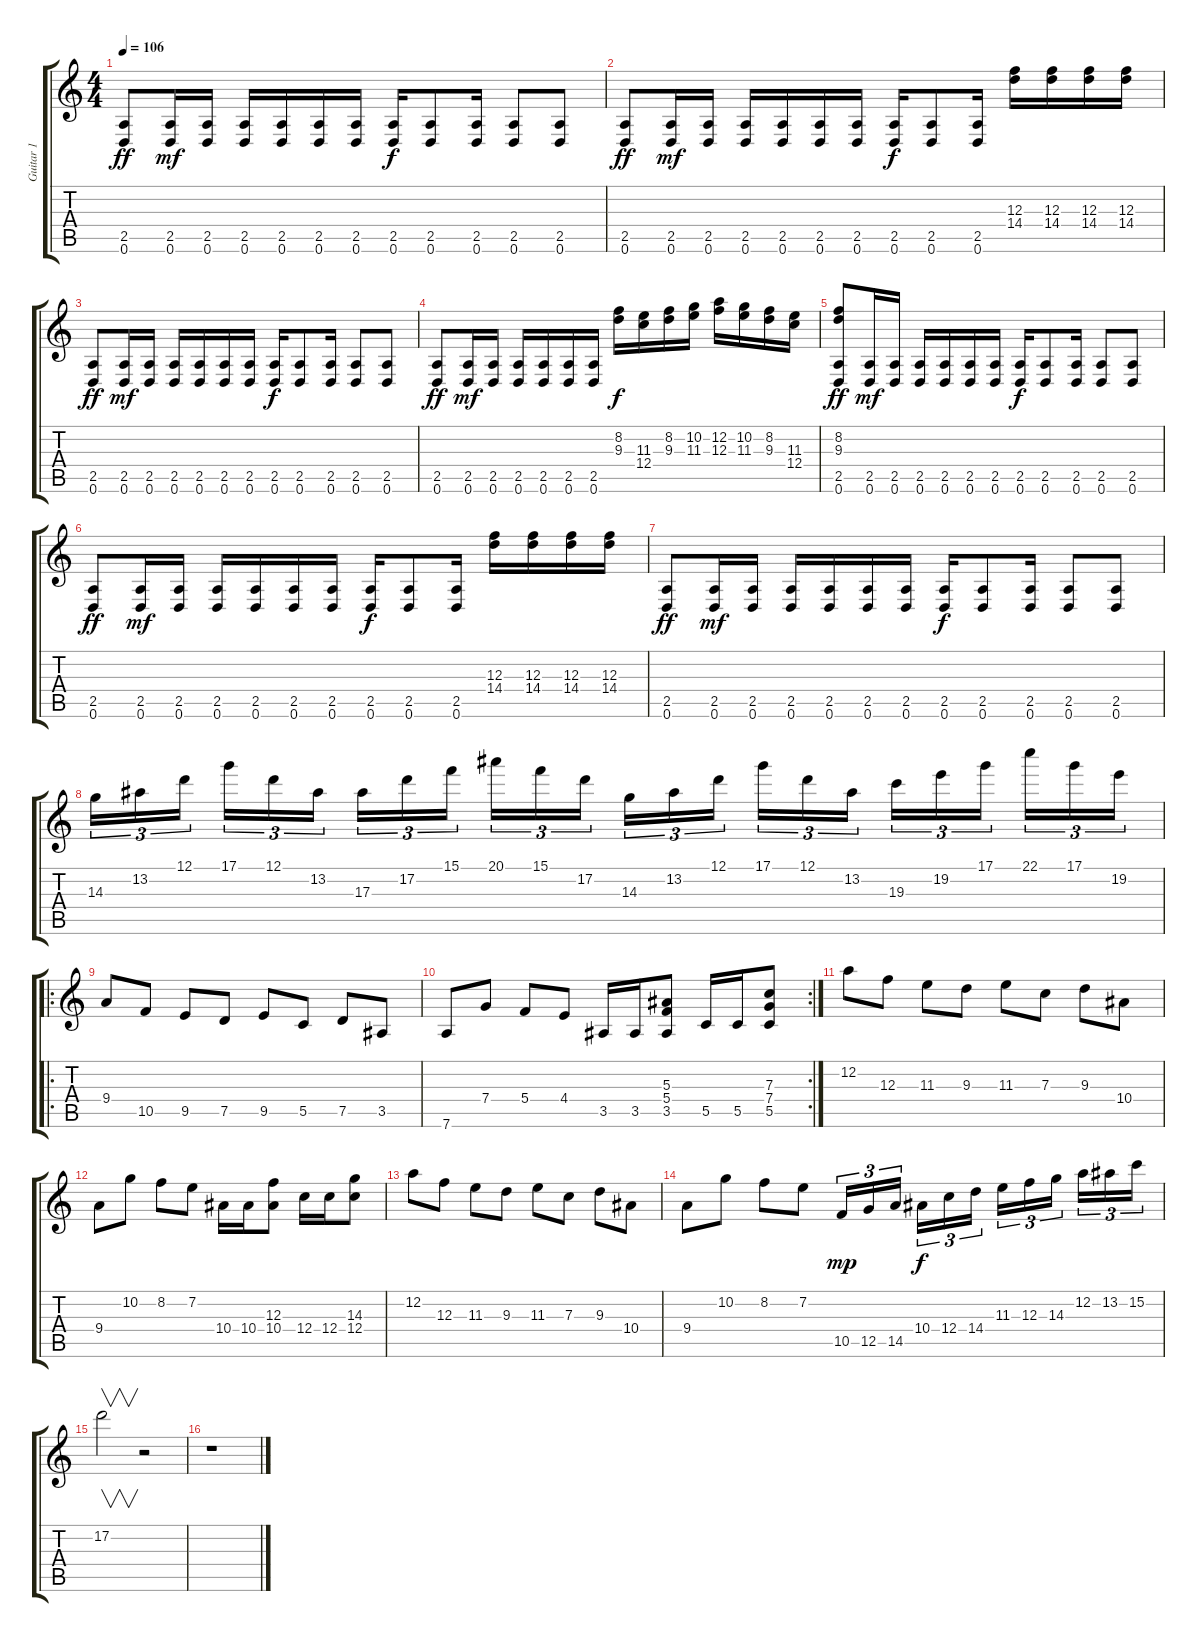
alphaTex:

\track ("Guitar 1" "Guitar 1") {instrument overdrivenguitar}
\staff {score tabs}
\tuning (D4 A3 F3 C3 G2 D2) {hide}
\ts (4 4)
\tempo 106
\clef g2
\ks c
(2.5 0.6).8{dy ff instrument overdrivenguitar} (2.5 0.6).16{dy mf} (2.5 0.6).16 (2.5 0.6).16 (2.5 0.6).16 (2.5 0.6).16 (2.5 0.6).16 (2.5 0.6).16{dy f} (2.5 0.6).8 (2.5 0.6).16 (2.5 0.6).8 (2.5 0.6).8 |
(2.5 0.6).8{dy ff} (2.5 0.6).16{dy mf} (2.5 0.6).16 (2.5 0.6).16 (2.5 0.6).16 (2.5 0.6).16 (2.5 0.6).16 (2.5 0.6).16{dy f} (2.5 0.6).8 (2.5 0.6).16 (12.3 14.4).16 (12.3 14.4).16 (12.3 14.4).16 (12.3 14.4).16 |
(2.5 0.6).8{dy ff} (2.5 0.6).16{dy mf} (2.5 0.6).16 (2.5 0.6).16 (2.5 0.6).16 (2.5 0.6).16 (2.5 0.6).16 (2.5 0.6).16{dy f} (2.5 0.6).8 (2.5 0.6).16 (2.5 0.6).8 (2.5 0.6).8 |
(2.5 0.6).8{dy ff} (2.5 0.6).16{dy mf} (2.5 0.6).16 (2.5 0.6).16 (2.5 0.6).16 (2.5 0.6).16 (2.5 0.6).16 (8.2 9.3).16{dy f} (11.3 12.4).16 (8.2 9.3).16 (10.2 11.3).16 (12.2 12.3).16 (10.2 11.3).16 (8.2 9.3).16 (11.3 12.4).16 |
(8.2 9.3 2.5 0.6).8{dy ff} (2.5 0.6).16{dy mf} (2.5 0.6).16 (2.5 0.6).16 (2.5 0.6).16 (2.5 0.6).16 (2.5 0.6).16 (2.5 0.6).16{dy f} (2.5 0.6).8 (2.5 0.6).16 (2.5 0.6).8 (2.5 0.6).8 |
(2.5 0.6).8{dy ff} (2.5 0.6).16{dy mf} (2.5 0.6).16 (2.5 0.6).16 (2.5 0.6).16 (2.5 0.6).16 (2.5 0.6).16 (2.5 0.6).16{dy f} (2.5 0.6).8 (2.5 0.6).16 (12.3 14.4).16 (12.3 14.4).16 (12.3 14.4).16 (12.3 14.4).16 |
(2.5 0.6).8{dy ff} (2.5 0.6).16{dy mf} (2.5 0.6).16 (2.5 0.6).16 (2.5 0.6).16 (2.5 0.6).16 (2.5 0.6).16 (2.5 0.6).16{dy f} (2.5 0.6).8 (2.5 0.6).16 (2.5 0.6).8 (2.5 0.6).8 |
14.3.16{tu (3 2)} 13.2.16{tu (3 2)} 12.1.16{tu (3 2)} 17.1.16{tu (3 2)} 12.1.16{tu (3 2)} 13.2.16{tu (3 2)} 17.3.16{tu (3 2)} 17.2.16{tu (3 2)} 15.1.16{tu (3 2)} 20.1.16{tu (3 2)} 15.1.16{tu (3 2)} 17.2.16{tu (3 2)} 14.3.16{tu (3 2)} 13.2.16{tu (3 2)} 12.1.16{tu (3 2)} 17.1.16{tu (3 2)} 12.1.16{tu (3 2)} 13.2.16{tu (3 2)} 19.3.16{tu (3 2)} 19.2.16{tu (3 2)} 17.1.16{tu (3 2)} 22.1.16{tu (3 2)} 17.1.16{tu (3 2)} 19.2.16{tu (3 2)} |
\ro
9.4.8 10.5.8 9.5.8 7.5.8 9.5.8 5.5.8 7.5.8 3.5.8 |
\rc 2
7.6.8 7.4.8 5.4.8 4.4.8 3.5.16 3.5.16 (5.3 5.4 3.5).8 5.5.16 5.5.16 (7.3 7.4 5.5).8 |
12.2.8 12.3.8 11.3.8 9.3.8 11.3.8 7.3.8 9.3.8 10.4.8 |
9.4.8 10.2.8 8.2.8 7.2.8 10.4.16 10.4.16 (12.3 10.4).8 12.4.16 12.4.16 (14.3 12.4).8 |
12.2.8 12.3.8 11.3.8 9.3.8 11.3.8 7.3.8 9.3.8 10.4.8 |
9.4.8 10.2.8 8.2.8 7.2.8 10.5.16{tu (3 2) dy mp} 12.5.16{tu (3 2)} 14.5.16{tu (3 2)} 10.4.16{tu (3 2) dy f} 12.4.16{tu (3 2)} 14.4.16{tu (3 2)} 11.3.16{tu (3 2)} 12.3.16{tu (3 2)} 14.3.16{tu (3 2)} 12.2.16{tu (3 2)} 13.2.16{tu (3 2)} 15.2.16{tu (3 2)} |
17.2.2{v} r.2 |
r.1
